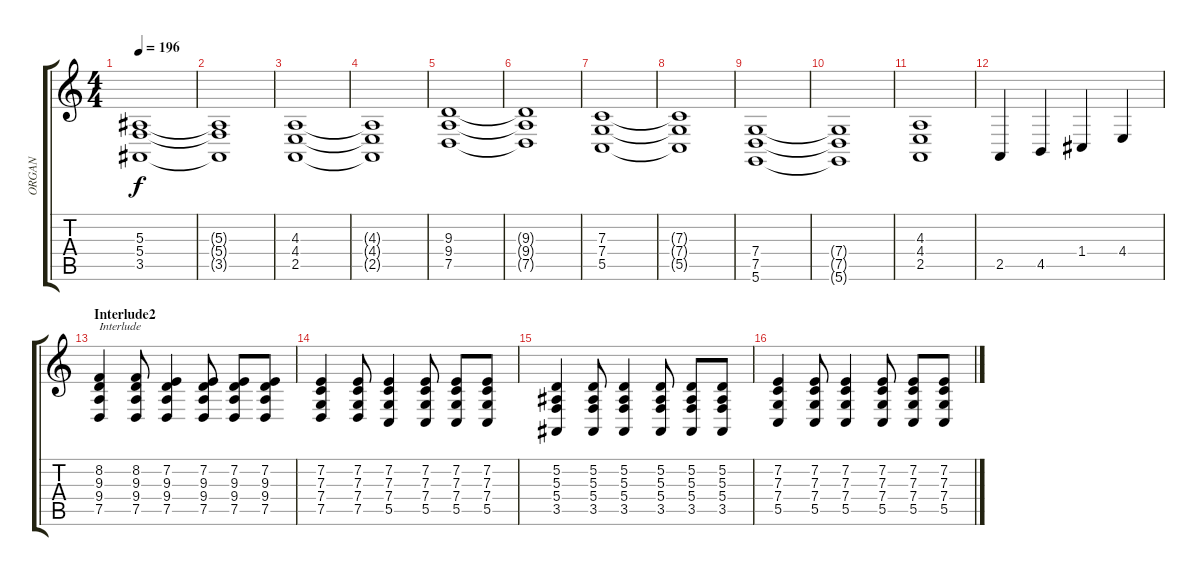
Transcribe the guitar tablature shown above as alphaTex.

\track ("ORGAN" "ORGAN") {instrument churchorgan}
\staff {score tabs}
\tuning (D4 A3 F3 C3 G2 D2) {hide}
\ts (4 4)
\tempo 196
\clef g2
\ks c
(5.3 5.4 3.5).1{dy f} |
(5.3{t} 5.4{t} 3.5{t}).1 |
(4.3 4.4 2.5).1 |
(4.3{t} 4.4{t} 2.5{t}).1 |
(9.3 9.4 7.5).1 |
(9.3{t} 9.4{t} 7.5{t}).1 |
(7.3 7.4 5.5).1 |
(7.3{t} 7.4{t} 5.5{t}).1 |
(7.4 7.5 5.6).1 |
(7.4{t} 7.5{t} 5.6{t}).1 |
(4.3 4.4 2.5).1 |
2.5.4 4.5.4 1.4.4 4.4.4 |
\section ("" "Interlude2")
(8.2 9.3 9.4 7.5).4{txt "Interlude" volume 13} (8.2 9.3 9.4 7.5).8 (7.2 9.3 9.4 7.5).4 (7.2 9.3 9.4 7.5).8 (7.2 9.3 9.4 7.5).8 (7.2 9.3 9.4 7.5).8 |
(7.2 7.3 7.4 7.5).4 (7.2 7.3 7.4 7.5).8 (7.2 7.3 7.4 5.5).4 (7.2 7.3 7.4 5.5).8 (7.2 7.3 7.4 5.5).8 (7.2 7.3 7.4 5.5).8 |
(5.2 5.3 5.4 3.5).4 (5.2 5.3 5.4 3.5).8 (5.2 5.3 5.4 3.5).4 (5.2 5.3 5.4 3.5).8 (5.2 5.3 5.4 3.5).8 (5.2 5.3 5.4 3.5).8 |
(7.2 7.3 7.4 5.5).4 (7.2 7.3 7.4 5.5).8 (7.2 7.3 7.4 5.5).4 (7.2 7.3 7.4 5.5).8 (7.2 7.3 7.4 5.5).8 (7.2 7.3 7.4 5.5).8
